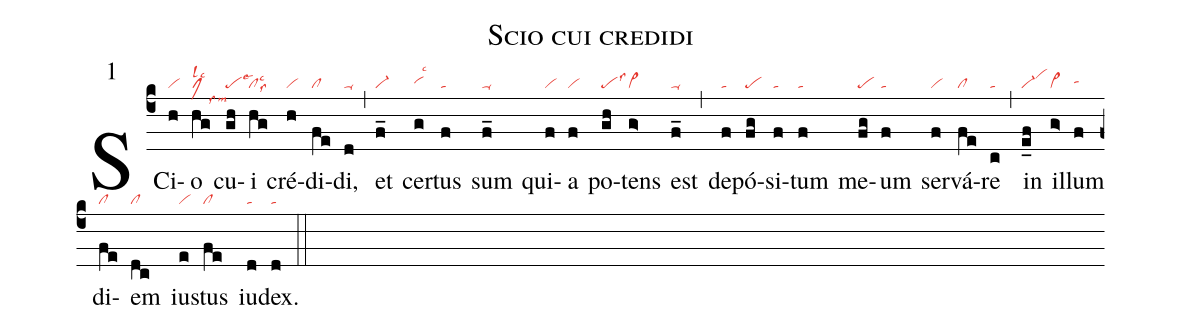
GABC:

name: Scio cui credidi;
mode: 1;
nabc-lines: 1;
%%
(c4)
SCi(h|vi)o(hg|clMlsl2lsc2lss9lsm9) cu(gh|pelse3)i(hg|cllsc3lss9) cré(h|vi)di(fe|cl)di,(d|ta-) (,)
et(f_|vi-) cer(g|vihhlsc3)tus(f|ta) sum(f_|ta-) qui(f|vi)a(f|vi) po(gh|pelss3)tens(g>|vi>) est(f_|ta-) (,)
de(f|ta)pó(fg|pe)si(f|ta)tum(f|ta) me(fg|pe)um(f|ta) ser(f|vi)vá(fe|cl)re(c|ta) (,)
in(e_f|vi-vihj) il(g>|vi>)lum(f|tahh) di(fe|cl)em(dc|cl) iu(e|vi)stus(fe|cl) iu(d|ta)dex.(d|ta) (::)
